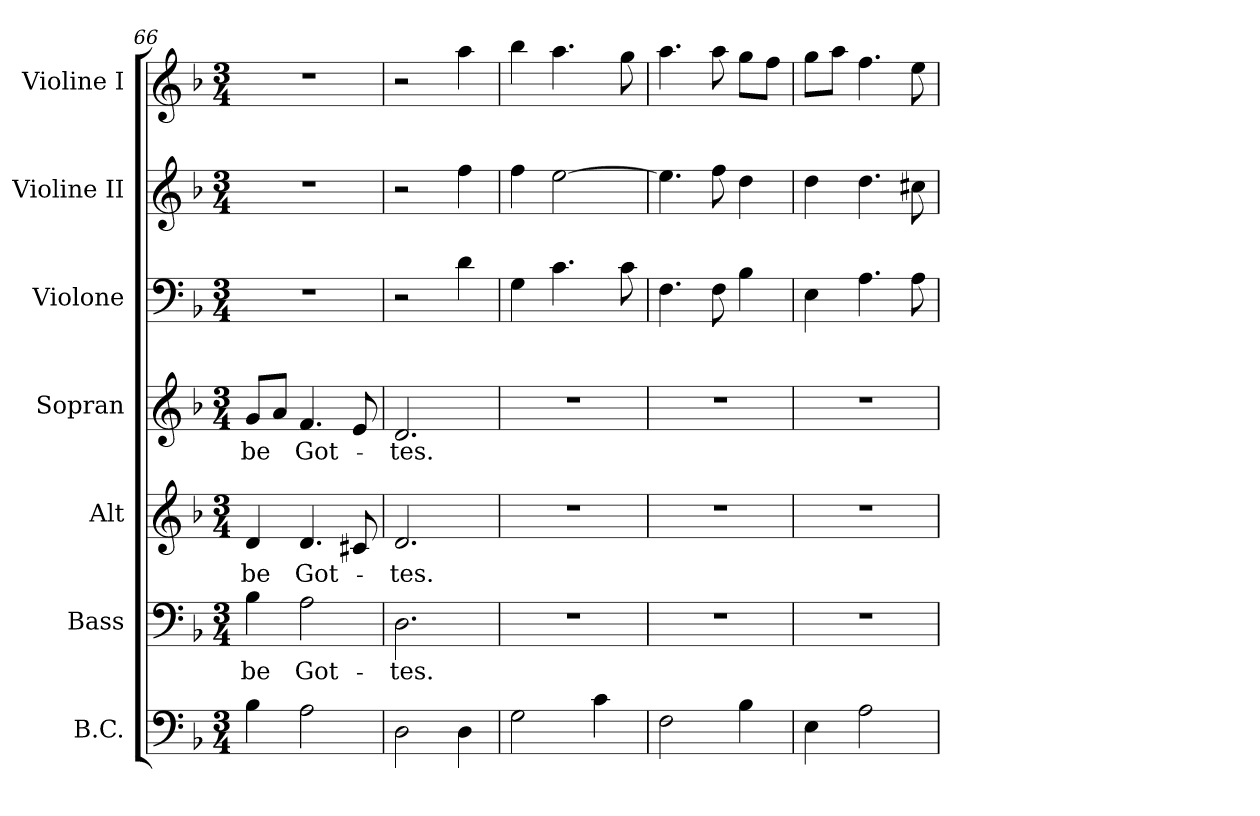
**kern	**kern	**text	**kern	**text	**kern	**text	**kern	**kern	**kern
*part7	*part6	*part6	*part5	*part5	*part4	*part4	*part3	*part2	*part1
*staff7	*staff6	*staff6	*staff5	*staff5	*staff4	*staff4	*staff3	*staff2	*staff1
*I"B.C.	*I"Bass	*	*I"Alt	*	*I"Sopran	*	*I"Violone	*I"Violine II	*I"Violine I
*	*I'B.	*	*I'A.	*	*I'S.	*	*	*I'Vln. II	*I'Vln. I
*clefF4	*clefF4	*	*clefG2	*	*clefG2	*	*clefF4	*clefG2	*clefG2
*k[b-]	*k[b-]	*	*k[b-]	*	*k[b-]	*	*k[b-]	*k[b-]	*k[b-]
*F:	*F:	*	*F:	*	*F:	*	*F:	*F:	*F:
*M3/4	*M3/4	*	*M3/4	*	*M3/4	*	*M3/4	*M3/4	*M3/4
=66	=66	=66	=66	=66	=66	=66	=66	=66	=66
!	!	!LO:LY:b:color=#000000	!	!	!	!	!	!	!
!	!	!	!	!LO:LY:b:color=#000000	!	!	!	!	!
!	!	!	!	!	!	!LO:LY:b:color=#000000	!LO:N:vis=1	!LO:N:vis=1	!LO:N:vis=1
4B-i\	4B-i\	-be	4di/	-be	8gi/L	-be	2.r	2.r	2.r
.	.	.	.	.	8ai/J	.	.	.	.
!	!	!LO:LY:b:color=#000000	!	!	!	!	!	!	!
!	!	!	!	!LO:LY:b:color=#000000	!	!	!	!	!
!	!	!	!	!	!	!LO:LY:b:color=#000000	!	!	!
2Ai\	2Ai\	Got-	4.di/	Got-	4.fi/	Got-	.	.	.
.	.	.	8c#Xi/	.	8ei/	.	.	.	.
=67	=67	=67	=67	=67	=67	=67	=67	=67	=67
!	!	!LO:LY:b:color=#000000	!	!	!	!	!	!	!
!	!	!	!	!LO:LY:b:color=#000000	!	!	!	!	!
!	!	!	!	!	!	!LO:LY:b:color=#000000	!	!	!
2Di\	2.Di\	-tes.	2.di/	-tes.	2.di/	-tes.	2r	2r	2r
4Di\	.	.	.	.	.	.	4di\	4ffi\	4aai\
=68	=68	=68	=68	=68	=68	=68	=68	=68	=68
!	!LO:N:vis=1	!	!LO:N:vis=1	!	!LO:N:vis=1	!	!	!	!
2Gi\	2.r	.	2.r	.	2.r	.	4Gi\	4ffi\	4bb-i\
.	.	.	.	.	.	.	4.ci\	[2eei\	4.aai\
4ci\	.	.	.	.	.	.	.	.	.
.	.	.	.	.	.	.	8ci\	.	8ggi\
=69	=69	=69	=69	=69	=69	=69	=69	=69	=69
!	!LO:N:vis=1	!	!LO:N:vis=1	!	!LO:N:vis=1	!	!	!	!
2Fi\	2.r	.	2.r	.	2.r	.	4.Fi\	4.eei\]	4.aai\
.	.	.	.	.	.	.	8Fi\	8ffi\	8aai\
4B-i\	.	.	.	.	.	.	4B-i\	4ddi\	8ggi\L
.	.	.	.	.	.	.	.	.	8ffi\J
!!LO:PB:g=z
=70	=70	=70	=70	=70	=70	=70	=70	=70	=70
!	!LO:N:vis=1	!	!LO:N:vis=1	!	!LO:N:vis=1	!	!	!	!
4Ei\	2.r	.	2.r	.	2.r	.	4Ei\	4ddi\	8ggi\L
.	.	.	.	.	.	.	.	.	8aai\J
2Ai\	.	.	.	.	.	.	4.Ai\	4.ddi\	4.ffi\
.	.	.	.	.	.	.	8Ai\	8cc#Xi\	8eei\
=	=	=	=	=	=	=	=	=	=
*-	*-	*-	*-	*-	*-	*-	*-	*-	*-
